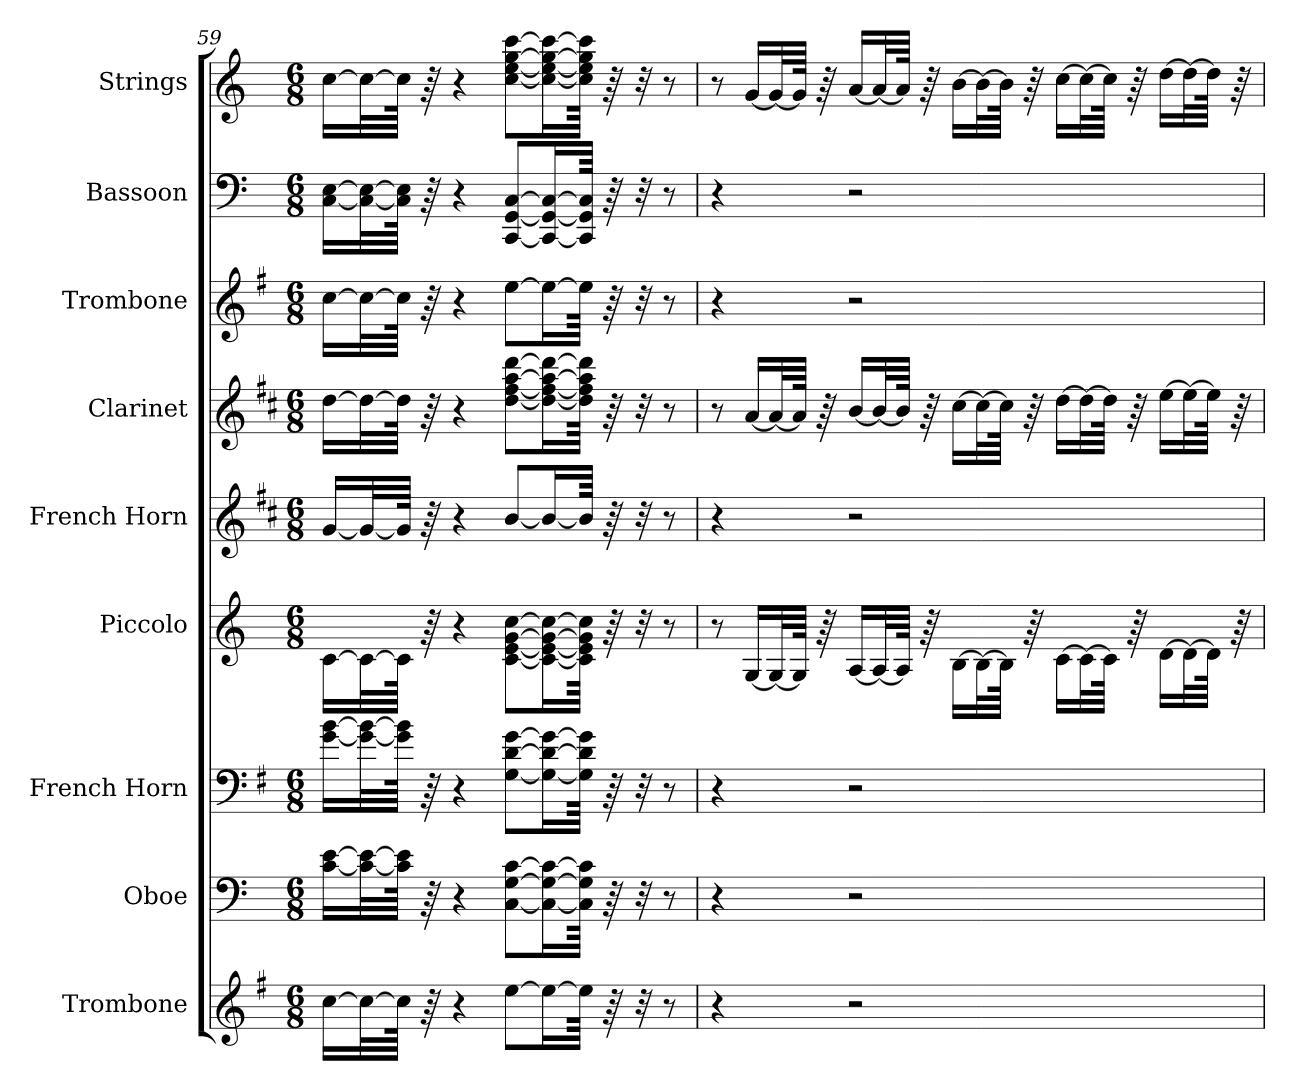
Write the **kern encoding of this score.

**kern	**kern	**kern	**kern	**kern	**kern	**kern	**kern	**kern
*part9	*part8	*part7	*part6	*part5	*part4	*part3	*part2	*part1
*staff9	*staff8	*staff7	*staff6	*staff5	*staff4	*staff3	*staff2	*staff1
*I"Trombone	*I"Oboe	*I"French Horn	*I"Piccolo	*I"French Horn	*I"Clarinet	*I"Trombone	*I"Bassoon	*I"Strings
*I'Trb	*I'Ob	*I'Hn	*I'Picc	*I'Hn	*I'Cl	*I'Trb	*I'Bsn	*I'Str
*clefG2	*clefF4	*clefF4	*clefG2	*clefG2	*clefG2	*clefG2	*clefF4	*clefG2
*	*	*ITrd4c7	*ITrd-7c-12	*ITrd4c7	*ITrd1c2	*	*	*
*k[f#]	*k[]	*k[]	*k[]	*k[f#]	*k[]	*k[f#]	*k[]	*k[]
*M6/8	*M6/8	*M6/8	*M6/8	*M6/8	*M6/8	*M6/8	*M6/8	*M6/8
=59	=59	=59	=59	=59	=59	=59	=59	=59
[16cc\LL	[16c\ [16e\LL	[16c\ [16e\LL	[16cc\LL	[16c/LL	[16cc\LL	[16cc\LL	[16C\ [16E\LL	[16cc\LL
32cc\L_	32c\_ 32e\_L	32c\_ 32e\_L	32cc\L_	32c/L_	32cc\L_	32cc\L_	32C\_ 32E\_L	32cc\L_
64cc\JJJk]	64c\] 64e\]JJJk	64c\] 64e\]JJJk	64cc\JJJk]	64c/JJJk]	64cc\JJJk]	64cc\JJJk]	64C\] 64E\]JJJk	64cc\JJJk]
64r	64r	64r	64r	64r	64r	64r	64r	64r
4r	4r	4r	4r	4r	4r	4r	4r	4r
[8ee\L	[8C\ [8G\ [8c\L	[8C\ [8G\ [8c\L	[8cc\ [8ee\ [8gg\ [8ccc\L	[8e/L	[8cc\ [8ee\ [8gg\ [8ccc\L	[8ee\L	[8CC/ [8GG/ [8C/L	[8cc\ [8ee\ [8gg\ [8ccc\L
16ee\L_	16C\_ 16G\_ 16c\_L	16C\_ 16G\_ 16c\_L	16cc\_ 16ee\_ 16gg\_ 16ccc\_L	16e/L_	16cc\_ 16ee\_ 16gg\_ 16ccc\_L	16ee\L_	16CC/_ 16GG/_ 16C/_L	16cc\_ 16ee\_ 16gg\_ 16ccc\_L
64ee\JJkk]	64C\] 64G\] 64c\]JJkk	64C\] 64G\] 64c\]JJkk	64cc\] 64ee\] 64gg\] 64ccc\]JJkk	64e/JJkk]	64cc\] 64ee\] 64gg\] 64ccc\]JJkk	64ee\JJkk]	64CC/] 64GG/] 64C/]JJkk	64cc\] 64ee\] 64gg\] 64ccc\]JJkk
64r	64r	64r	64r	64r	64r	64r	64r	64r
32r	32r	32r	32r	32r	32r	32r	32r	32r
8r	8r	8r	8r	8r	8r	8r	8r	8r
!!LO:PB:g=z
=60	=60	=60	=60	=60	=60	=60	=60	=60
4r	4r	4r	8r	4r	8r	4r	4r	8r
.	.	.	[16g/LL	.	[16g/LL	.	.	[16g/LL
.	.	.	32g/L_	.	32g/L_	.	.	32g/L_
.	.	.	64g/JJJk]	.	64g/JJJk]	.	.	64g/JJJk]
.	.	.	64r	.	64r	.	.	64r
2r	2r	2r	[16a/LL	2r	[16a/LL	2r	2r	[16a/LL
.	.	.	32a/L_	.	32a/L_	.	.	32a/L_
.	.	.	64a/JJJk]	.	64a/JJJk]	.	.	64a/JJJk]
.	.	.	64r	.	64r	.	.	64r
.	.	.	[16b\LL	.	[16b\LL	.	.	[16b\LL
.	.	.	32b\L_	.	32b\L_	.	.	32b\L_
.	.	.	64b\JJJk]	.	64b\JJJk]	.	.	64b\JJJk]
.	.	.	64r	.	64r	.	.	64r
.	.	.	[16cc\LL	.	[16cc\LL	.	.	[16cc\LL
.	.	.	32cc\L_	.	32cc\L_	.	.	32cc\L_
.	.	.	64cc\JJJk]	.	64cc\JJJk]	.	.	64cc\JJJk]
.	.	.	64r	.	64r	.	.	64r
.	.	.	[16dd\LL	.	[16dd\LL	.	.	[16dd\LL
.	.	.	32dd\L_	.	32dd\L_	.	.	32dd\L_
.	.	.	64dd\JJJk]	.	64dd\JJJk]	.	.	64dd\JJJk]
.	.	.	64r	.	64r	.	.	64r
=	=	=	=	=	=	=	=	=
*-	*-	*-	*-	*-	*-	*-	*-	*-
